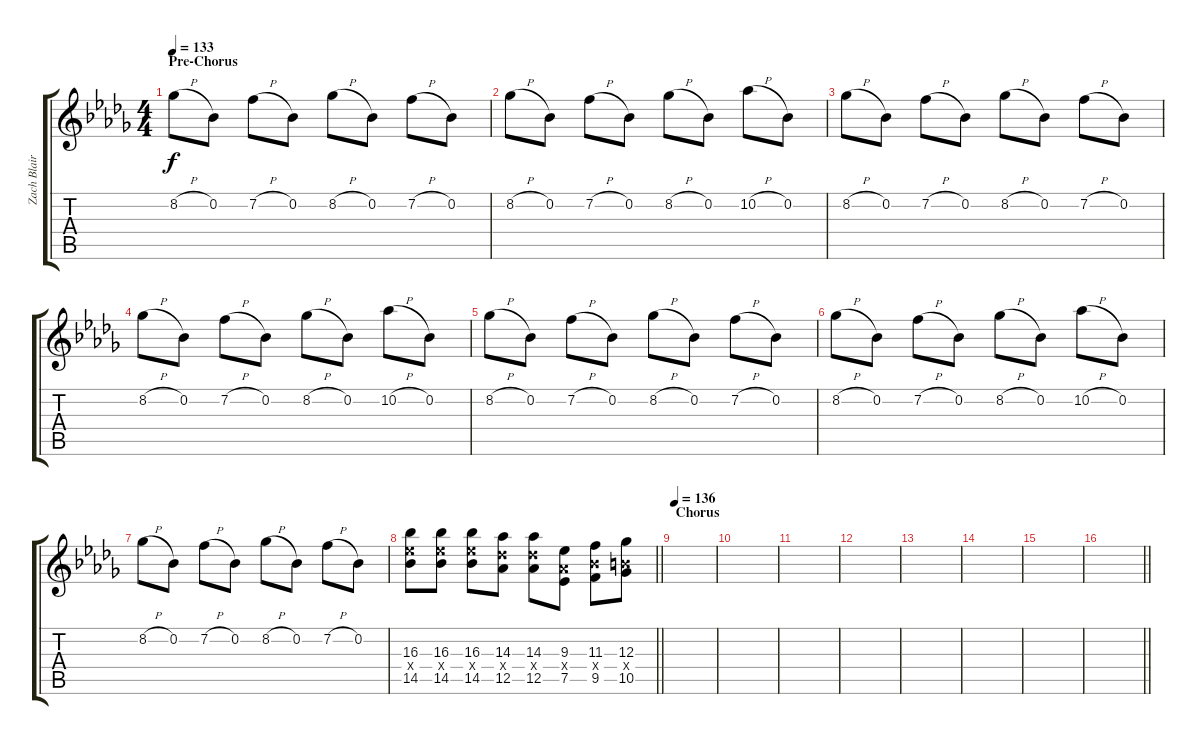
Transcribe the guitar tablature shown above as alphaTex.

\track ("Zach Blair - Guitar Two" "Zach Blair") {instrument distortionguitar}
\staff {score tabs}
\tuning (Eb4 Bb3 Gb3 Db3 Ab2 Eb2) {hide}
\ts (4 4)
\section ("" "Pre-Chorus")
\tempo 133
\clef g2
\ks db
8.2{h}.8{dy f volume 14 balance 0} 0.2.8 7.2{h}.8 0.2.8 8.2{h}.8 0.2.8 7.2{h}.8 0.2.8 |
8.2{h}.8 0.2.8 7.2{h}.8 0.2.8 8.2{h}.8 0.2.8 10.2{h}.8 0.2.8 |
8.2{h}.8 0.2.8 7.2{h}.8 0.2.8 8.2{h}.8 0.2.8 7.2{h}.8 0.2.8 |
8.2{h}.8 0.2.8 7.2{h}.8 0.2.8 8.2{h}.8 0.2.8 10.2{h}.8 0.2.8 |
8.2{h}.8 0.2.8 7.2{h}.8 0.2.8 8.2{h}.8 0.2.8 7.2{h}.8 0.2.8 |
8.2{h}.8 0.2.8 7.2{h}.8 0.2.8 8.2{h}.8 0.2.8 10.2{h}.8 0.2.8 |
8.2{h}.8 0.2.8 7.2{h}.8 0.2.8 8.2{h}.8 0.2.8 7.2{h}.8 0.2.8 |
\barLineRight lightlight
(16.3 14.4{x} 14.5).8{balance 8} (16.3 14.4{x} 14.5).8 (16.3 14.4{x} 14.5).8 (14.3 12.4{x} 12.5).8 (14.3 12.4{x} 12.5).8 (9.3 7.4{x} 7.5).8 (11.3 9.4{x} 9.5).8 (12.3 10.4{x} 10.5).8 |
\section ("" "Chorus")
\tempo 136
|
|
|
|
|
|
|
\barLineRight lightlight
